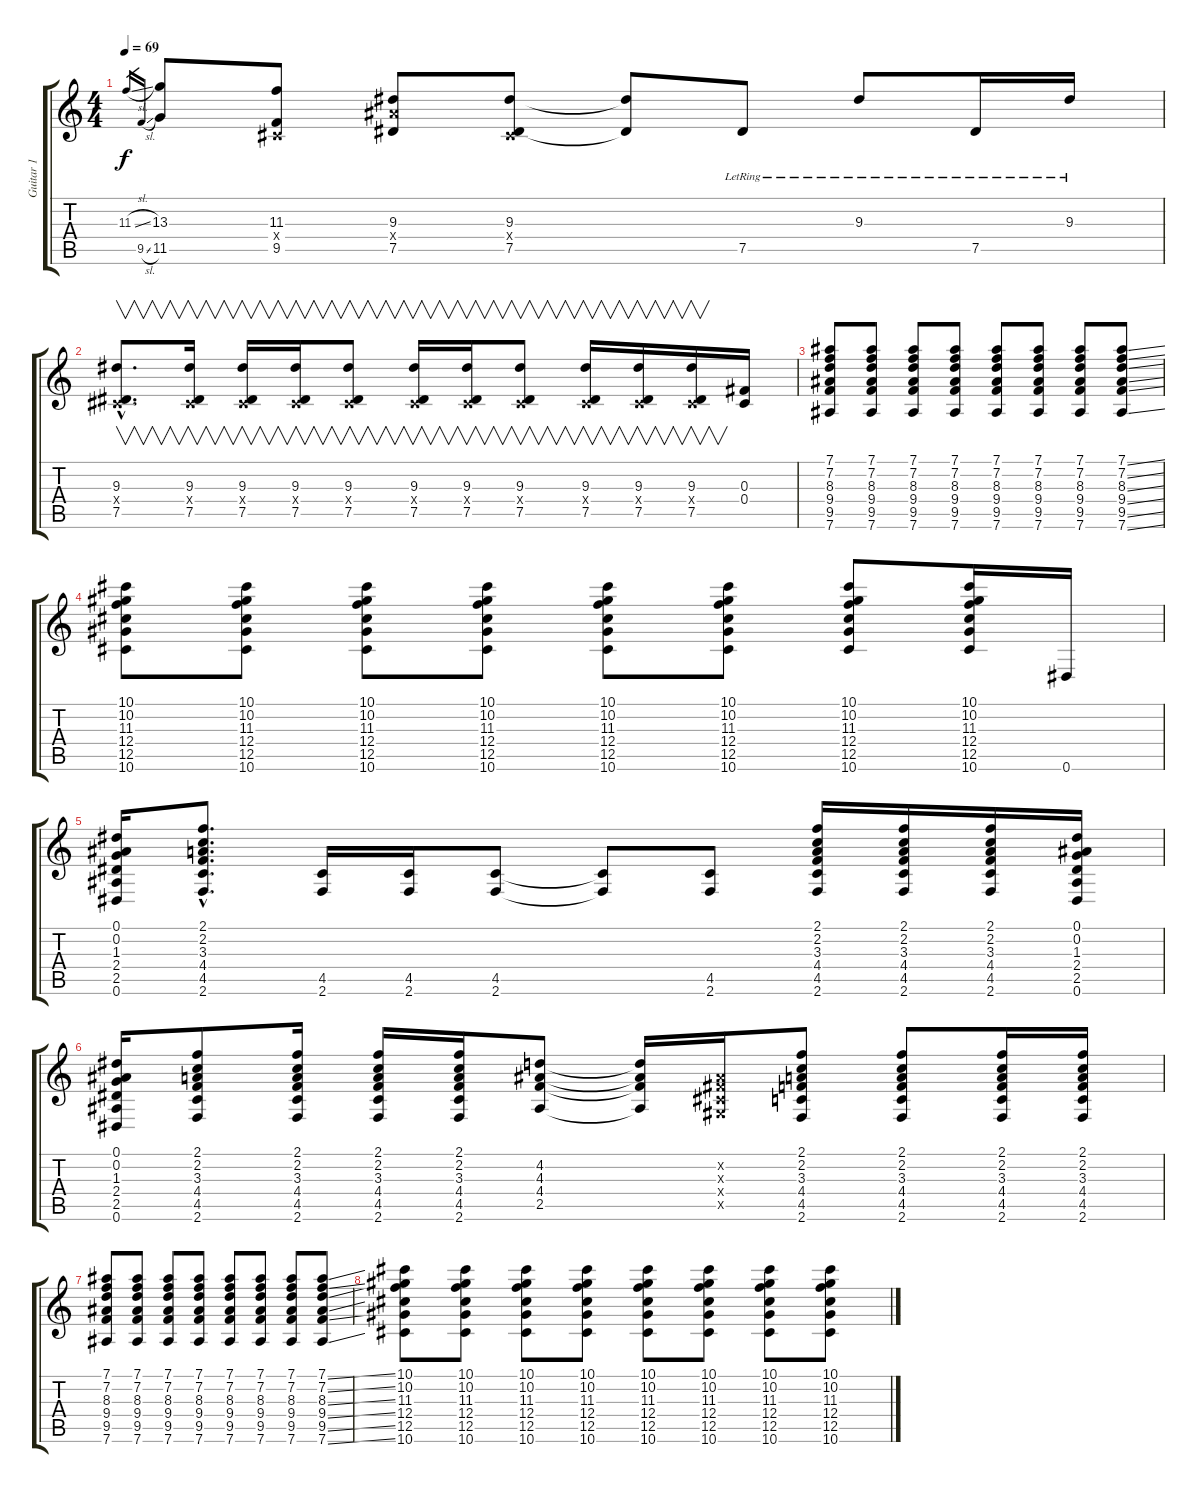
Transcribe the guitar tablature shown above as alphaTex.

\track ("Guitar 1" "Guitar 1") {instrument acousticguitarsteel}
\staff {score tabs}
\tuning (Eb4 Bb3 Gb3 Db3 Ab2 Eb2) {hide}
\ts (4 4)
\tempo 69
\clef g2
\ks c
11.3{sl}.16{gr dy f} 9.5{sl}.16{gr} (13.3 11.5).8 (11.3 0.4{x} 9.5).8 (9.3 9.4{x} 7.5).8 (9.3 0.4{x} 7.5).8 (9.3{t} 7.5{t}).8 7.5{lr}.8 9.3{lr}.8 7.5{lr}.16 9.3{lr}.16 |
(9.3{hac} 0.4{hac x} 7.5{hac}).8{v d} (9.3 0.4{x} 7.5).16{v} (9.3 0.4{x} 7.5).16{v} (9.3 0.4{x} 7.5).16{v} (9.3 0.4{x} 7.5).8{v} (9.3 0.4{x} 7.5).16{v} (9.3 0.4{x} 7.5).16{v} (9.3 0.4{x} 7.5).8{v} (9.3 0.4{x} 7.5).16{v} (9.3 0.4{x} 7.5).16{v} (9.3 0.4{x} 7.5).16{v} (0.3 0.4).16 |
(7.1 7.2 8.3 9.4 9.5 7.6).8 (7.1 7.2 8.3 9.4 9.5 7.6).8 (7.1 7.2 8.3 9.4 9.5 7.6).8 (7.1 7.2 8.3 9.4 9.5 7.6).8 (7.1 7.2 8.3 9.4 9.5 7.6).8 (7.1 7.2 8.3 9.4 9.5 7.6).8 (7.1 7.2 8.3 9.4 9.5 7.6).8 (7.1{ss} 7.2{ss} 8.3{ss} 9.4{ss} 9.5{ss} 7.6{ss}).8 |
(10.1 10.2 11.3 12.4 12.5 10.6).8 (10.1 10.2 11.3 12.4 12.5 10.6).8 (10.1 10.2 11.3 12.4 12.5 10.6).8 (10.1 10.2 11.3 12.4 12.5 10.6).8 (10.1 10.2 11.3 12.4 12.5 10.6).8 (10.1 10.2 11.3 12.4 12.5 10.6).8 (10.1 10.2 11.3 12.4 12.5 10.6).8 (10.1 10.2 11.3 12.4 12.5 10.6).16 0.6.16 |
(0.1 0.2 1.3 2.4 2.5 0.6).16 (2.1{hac} 2.2{hac} 3.3{hac} 4.4{hac} 4.5{hac} 2.6{hac}).8{d} (4.5 2.6).16 (4.5 2.6).16 (4.5 2.6).8 (4.5{t} 2.6{t}).8 (4.5 2.6).8 (2.1 2.2 3.3 4.4 4.5 2.6).16 (2.1 2.2 3.3 4.4 4.5 2.6).16 (2.1 2.2 3.3 4.4 4.5 2.6).16 (0.1 0.2 1.3 2.4 2.5 0.6).16 |
(0.1 0.2 1.3 2.4 2.5 0.6).16 (2.1 2.2 3.3 4.4 4.5 2.6).8 (2.1 2.2 3.3 4.4 4.5 2.6).16 (2.1 2.2 3.3 4.4 4.5 2.6).16 (2.1 2.2 3.3 4.4 4.5 2.6).16 (4.2 4.3 4.4 2.5).8 (4.2{t} 4.3{t} 4.4{t} 2.5{t}).16 (0.2{x} 0.3{x} 0.4{x} 0.5{x}).16 (2.1 2.2 3.3 4.4 4.5 2.6).8 (2.1 2.2 3.3 4.4 4.5 2.6).8 (2.1 2.2 3.3 4.4 4.5 2.6).16 (2.1 2.2 3.3 4.4 4.5 2.6).16 |
(7.1 7.2 8.3 9.4 9.5 7.6).8 (7.1 7.2 8.3 9.4 9.5 7.6).8 (7.1 7.2 8.3 9.4 9.5 7.6).8 (7.1 7.2 8.3 9.4 9.5 7.6).8 (7.1 7.2 8.3 9.4 9.5 7.6).8 (7.1 7.2 8.3 9.4 9.5 7.6).8 (7.1 7.2 8.3 9.4 9.5 7.6).8 (7.1{ss} 7.2{ss} 8.3{ss} 9.4{ss} 9.5{ss} 7.6{ss}).8 |
(10.1 10.2 11.3 12.4 12.5 10.6).8 (10.1 10.2 11.3 12.4 12.5 10.6).8 (10.1 10.2 11.3 12.4 12.5 10.6).8 (10.1 10.2 11.3 12.4 12.5 10.6).8 (10.1 10.2 11.3 12.4 12.5 10.6).8 (10.1 10.2 11.3 12.4 12.5 10.6).8 (10.1 10.2 11.3 12.4 12.5 10.6).8 (10.1 10.2 11.3 12.4 12.5 10.6).8
